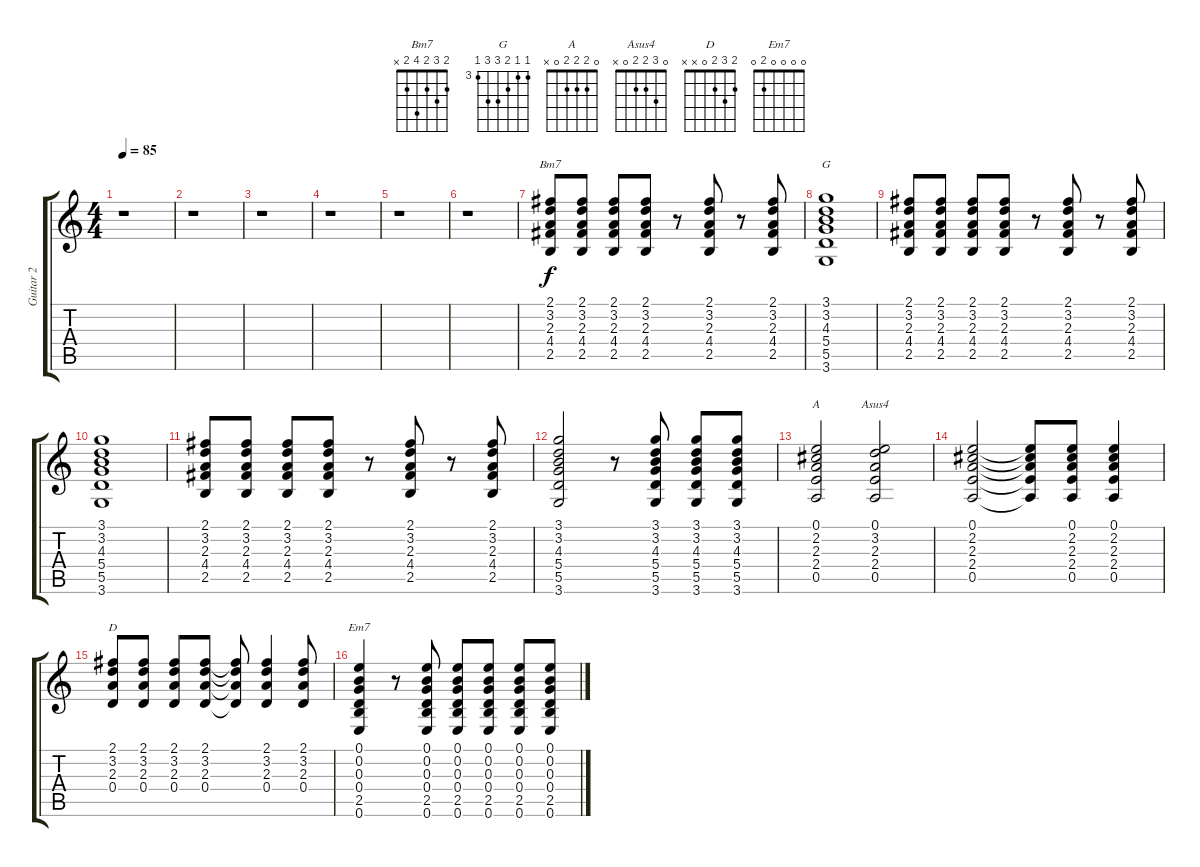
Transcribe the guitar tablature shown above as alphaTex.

\track ("Guitar 2" "Guitar 2") {instrument acousticguitarsteel}
\staff {score tabs}
\tuning (E4 B3 G3 D3 A2 E2) {hide}
\chord ("Bm7" 2 3 2 4 2 x)
\chord ("G" 3 3 4 5 5 3) {firstfret 3}
\chord ("A" 0 2 2 2 0 x)
\chord ("Asus4" 0 3 2 2 0 x)
\chord ("D" 2 3 2 0 x x)
\chord ("Em7" 0 0 0 0 2 0)
\ts (4 4)
\tempo 85
\clef g2
\ks c
r.1{dy f} |
r.1 |
r.1 |
r.1 |
r.1 |
r.1 |
(2.1 3.2 2.3 4.4 2.5).8{ch "Bm7"} (2.1 3.2 2.3 4.4 2.5).8 (2.1 3.2 2.3 4.4 2.5).8 (2.1 3.2 2.3 4.4 2.5).8 r.8 (2.1 3.2 2.3 4.4 2.5).8 r.8 (2.1 3.2 2.3 4.4 2.5).8 |
(3.1 3.2 4.3 5.4 5.5 3.6).1{ch "G"} |
(2.1 3.2 2.3 4.4 2.5).8 (2.1 3.2 2.3 4.4 2.5).8 (2.1 3.2 2.3 4.4 2.5).8 (2.1 3.2 2.3 4.4 2.5).8 r.8 (2.1 3.2 2.3 4.4 2.5).8 r.8 (2.1 3.2 2.3 4.4 2.5).8 |
(3.1 3.2 4.3 5.4 5.5 3.6).1 |
(2.1 3.2 2.3 4.4 2.5).8 (2.1 3.2 2.3 4.4 2.5).8 (2.1 3.2 2.3 4.4 2.5).8 (2.1 3.2 2.3 4.4 2.5).8 r.8 (2.1 3.2 2.3 4.4 2.5).8 r.8 (2.1 3.2 2.3 4.4 2.5).8 |
(3.1 3.2 4.3 5.4 5.5 3.6).2 r.8 (3.1 3.2 4.3 5.4 5.5 3.6).8 (3.1 3.2 4.3 5.4 5.5 3.6).8 (3.1 3.2 4.3 5.4 5.5 3.6).8 |
(0.1 2.2 2.3 2.4 0.5).2{ch "A"} (0.1 3.2 2.3 2.4 0.5).2{ch "Asus4"} |
(0.1 2.2 2.3 2.4 0.5).2 (0.1{t} 2.2{t} 2.3{t} 2.4{t} 0.5{t}).8 (0.1 2.2 2.3 2.4 0.5).8 (0.1 2.2 2.3 2.4 0.5).4 |
(2.1 3.2 2.3 0.4).8{ch "D"} (2.1 3.2 2.3 0.4).8 (2.1 3.2 2.3 0.4).8 (2.1 3.2 2.3 0.4).8 (2.1{t} 3.2{t} 2.3{t} 0.4{t}).8 (2.1 3.2 2.3 0.4).4 (2.1 3.2 2.3 0.4).8 |
(0.1 0.2 0.3 0.4 2.5 0.6).4{ch "Em7"} r.8 (0.1 0.2 0.3 0.4 2.5 0.6).8 (0.1 0.2 0.3 0.4 2.5 0.6).8 (0.1 0.2 0.3 0.4 2.5 0.6).8 (0.1 0.2 0.3 0.4 2.5 0.6).8 (0.1 0.2 0.3 0.4 2.5 0.6).8
